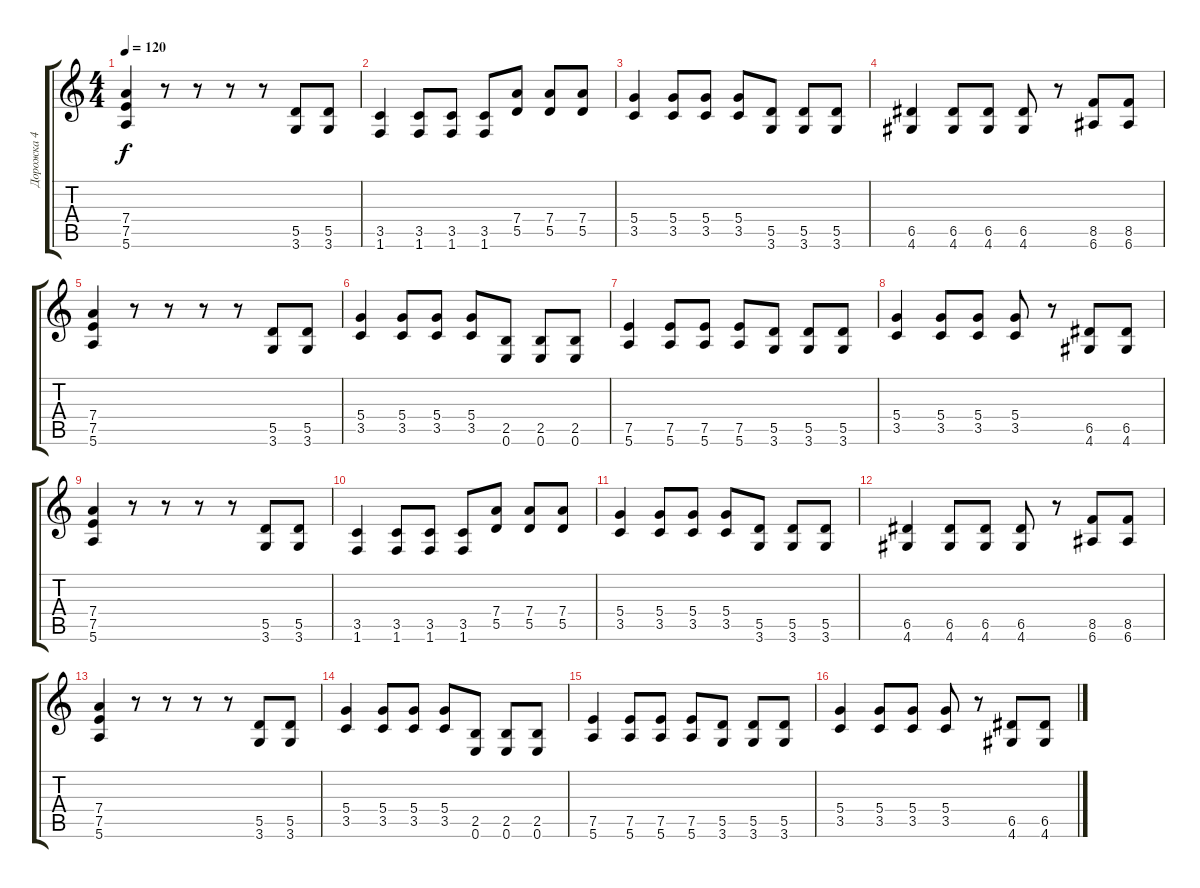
\track ("Дорожка 4" "Дорожка 4") {instrument distortionguitar}
\staff {score tabs}
\tuning (E4 B3 G3 D3 A2 E2) {hide}
\ts (4 4)
\tempo 120
\clef g2
\ks c
(7.4 7.5 5.6).4{dy f} r.8 r.8 r.8 r.8 (5.5 3.6).8 (5.5 3.6).8 |
(3.5 1.6).4 (3.5 1.6).8 (3.5 1.6).8 (3.5 1.6).8 (7.4 5.5).8 (7.4 5.5).8 (7.4 5.5).8 |
(5.4 3.5).4 (5.4 3.5).8 (5.4 3.5).8 (5.4 3.5).8 (5.5 3.6).8 (5.5 3.6).8 (5.5 3.6).8 |
(6.5 4.6).4 (6.5 4.6).8 (6.5 4.6).8 (6.5 4.6).8 r.8 (8.5 6.6).8 (8.5 6.6).8 |
(7.4 7.5 5.6).4 r.8 r.8 r.8 r.8 (5.5 3.6).8 (5.5 3.6).8 |
(5.4 3.5).4 (5.4 3.5).8 (5.4 3.5).8 (5.4 3.5).8 (2.5 0.6).8 (2.5 0.6).8 (2.5 0.6).8 |
(7.5 5.6).4 (7.5 5.6).8 (7.5 5.6).8 (7.5 5.6).8 (5.5 3.6).8 (5.5 3.6).8 (5.5 3.6).8 |
(5.4 3.5).4 (5.4 3.5).8 (5.4 3.5).8 (5.4 3.5).8 r.8 (6.5 4.6).8 (6.5 4.6).8 |
(7.4 7.5 5.6).4 r.8 r.8 r.8 r.8 (5.5 3.6).8 (5.5 3.6).8 |
(3.5 1.6).4 (3.5 1.6).8 (3.5 1.6).8 (3.5 1.6).8 (7.4 5.5).8 (7.4 5.5).8 (7.4 5.5).8 |
(5.4 3.5).4 (5.4 3.5).8 (5.4 3.5).8 (5.4 3.5).8 (5.5 3.6).8 (5.5 3.6).8 (5.5 3.6).8 |
(6.5 4.6).4 (6.5 4.6).8 (6.5 4.6).8 (6.5 4.6).8 r.8 (8.5 6.6).8 (8.5 6.6).8 |
(7.4 7.5 5.6).4 r.8 r.8 r.8 r.8 (5.5 3.6).8 (5.5 3.6).8 |
(5.4 3.5).4 (5.4 3.5).8 (5.4 3.5).8 (5.4 3.5).8 (2.5 0.6).8 (2.5 0.6).8 (2.5 0.6).8 |
(7.5 5.6).4 (7.5 5.6).8 (7.5 5.6).8 (7.5 5.6).8 (5.5 3.6).8 (5.5 3.6).8 (5.5 3.6).8 |
(5.4 3.5).4 (5.4 3.5).8 (5.4 3.5).8 (5.4 3.5).8 r.8 (6.5 4.6).8 (6.5 4.6).8
